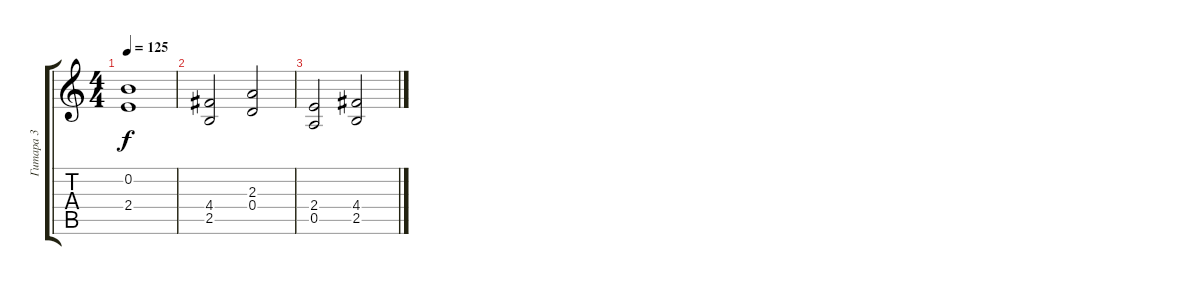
\track ("Гитара 3" "Гитара 3") {instrument distortionguitar}
\staff {score tabs}
\tuning (E4 B3 G3 D3 A2 E2) {hide}
\ts (4 4)
\tempo 125
\clef g2
\ks c
(0.2 2.4).1{dy f} |
(4.4 2.5).2 (2.3 0.4).2 |
(2.4 0.5).2 (4.4 2.5).2
